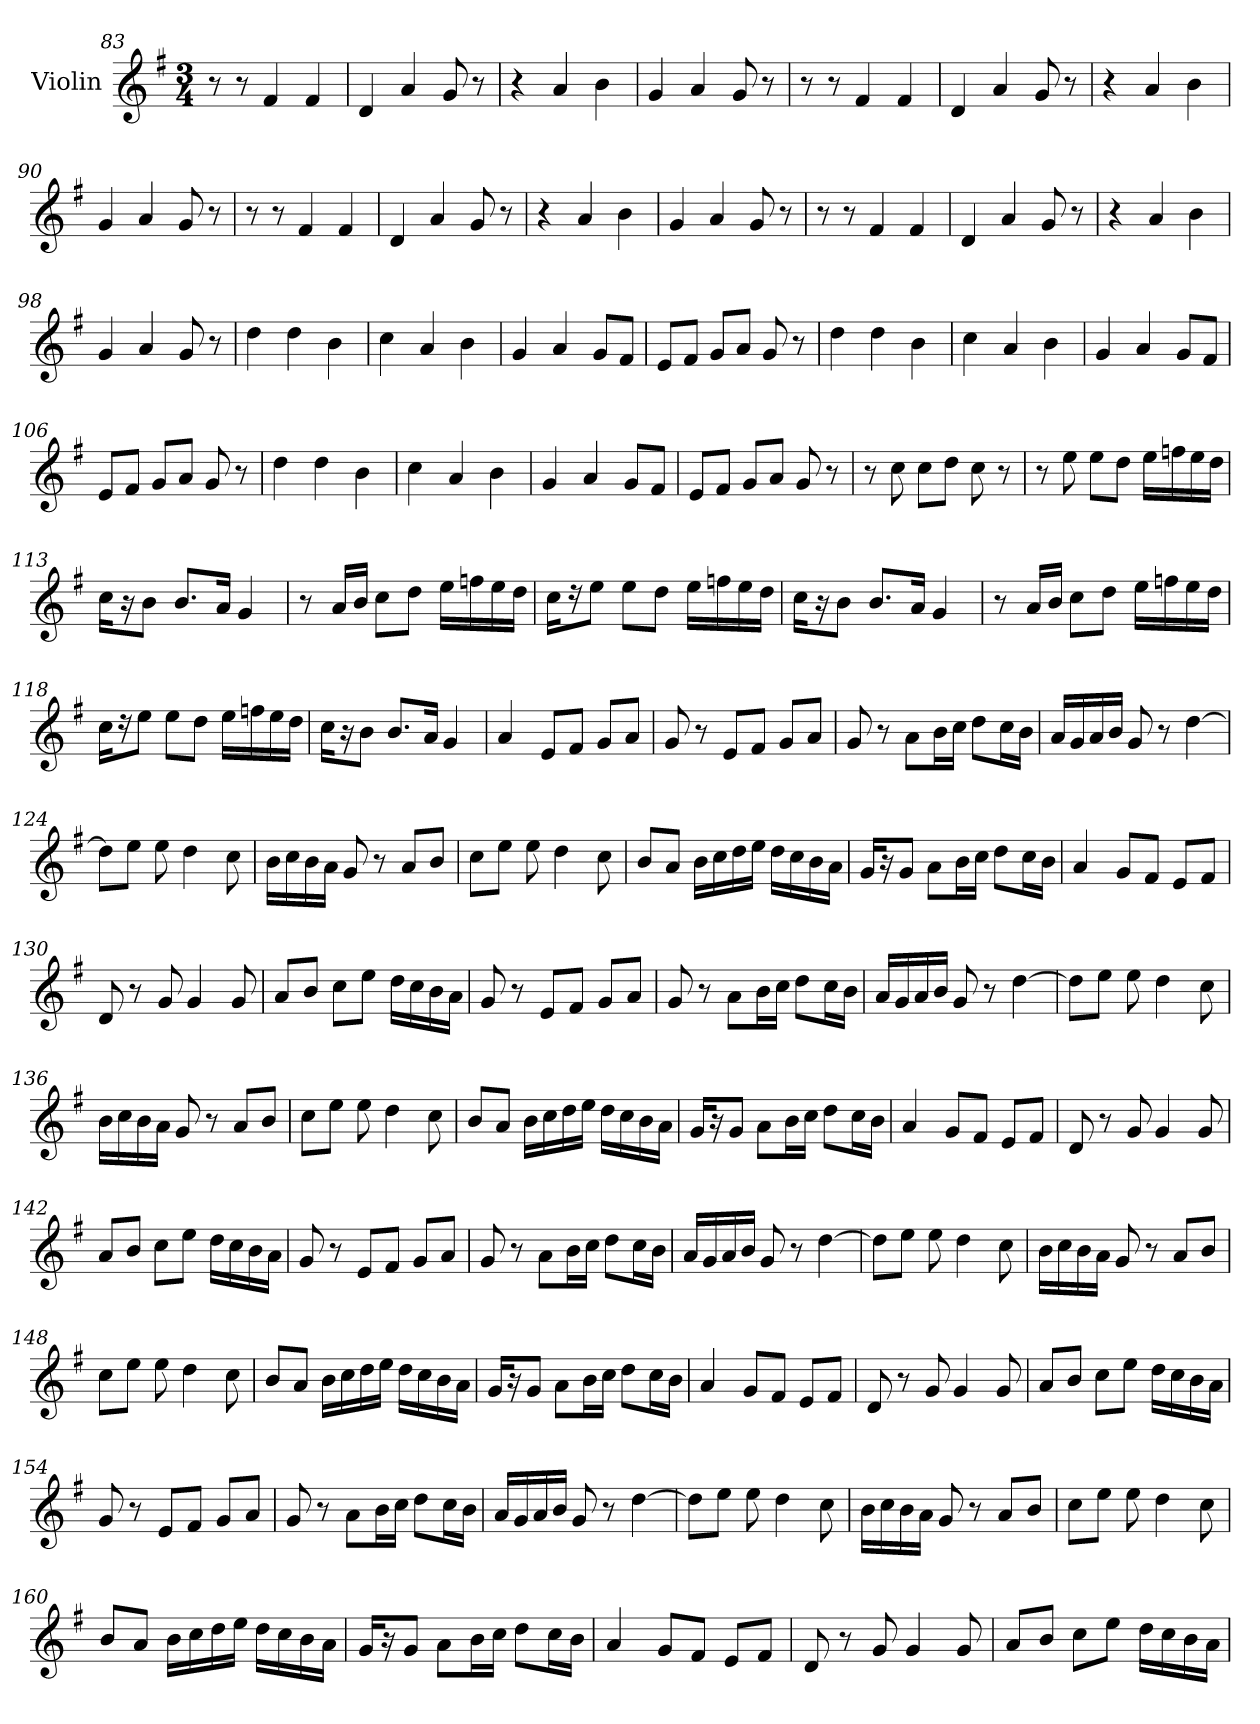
**kern
*part1
*staff1
*I"Violin
*clefG2
*k[f#]
*G:
*M3/4
=83
8r
8r
4f#/
4f#/
!!LO:LB:g=z
=84
4d/
4a/
8g/
8r
=85
4r
4a/
4b\
=86
4g/
4a/
8g/
8r
=87
8r
8r
4f#/
4f#/
=88
4d/
4a/
8g/
8r
=89
4r
4a/
4b\
=90
4g/
4a/
8g/
8r
!!LO:LB:g=z
=91
8r
8r
4f#/
4f#/
=92
4d/
4a/
8g/
8r
=93
4r
4a/
4b\
=94
4g/
4a/
8g/
8r
=95
8r
8r
4f#/
4f#/
=96
4d/
4a/
8g/
8r
=97
4r
4a/
4b\
!!LO:LB:g=z
=98
4g/
4a/
8g/
8r
=99
4dd\
4dd\
4b\
=100
4cc\
4a/
4b\
=101
4g/
4a/
8g/L
8f#/J
=102
8e/L
8f#/J
8g/L
8a/J
8g/
8r
=103
4dd\
4dd\
4b\
=104
4cc\
4a/
4b\
!!LO:LB:g=z
=105
4g/
4a/
8g/L
8f#/J
=106
8e/L
8f#/J
8g/L
8a/J
8g/
8r
=107
4dd\
4dd\
4b\
=108
4cc\
4a/
4b\
=109
4g/
4a/
8g/L
8f#/J
=110
8e/L
8f#/J
8g/L
8a/J
8g/
8r
!!LO:LB:g=z
=111
8r
8cc\
8cc\L
8dd\J
8cc\
8r
=112
8r
8ee\
8ee\L
8dd\J
16ee\LL
16ffn\
16ee\
16dd\JJ
=113
16cc\KL
16r
8b\J
8.b/L
16a/Jk
4g/
=114
8r
16a/LL
16b/JJ
8cc\L
8dd\J
16ee\LL
16ffn\
16ee\
16dd\JJ
=115
16cc\KL
16r
8ee\J
8ee\L
8dd\J
16ee\LL
16ffn\
16ee\
16dd\JJ
!!LO:LB:g=z
=116
16cc\KL
16r
8b\J
8.b/L
16a/Jk
4g/
=117
8r
16a/LL
16b/JJ
8cc\L
8dd\J
16ee\LL
16ffn\
16ee\
16dd\JJ
=118
16cc\KL
16r
8ee\J
8ee\L
8dd\J
16ee\LL
16ffn\
16ee\
16dd\JJ
=119
16cc\KL
16r
8b\J
8.b/L
16a/Jk
4g/
=120
4a/
8e/L
8f#/J
8g/L
8a/J
!!LO:PB:g=z
=121
8g/
8r
8e/L
8f#/J
8g/L
8a/J
=122
8g/
8r
8a\L
16b\L
16cc\JJ
8dd\L
16cc\L
16b\JJ
=123
16a/LL
16g/
16a/
16b/JJ
8g/
8r
[4dd\
=124
8dd\L]
8ee\J
8ee\
4dd\
8cc\
=125
16b\LL
16cc\
16b\
16a\JJ
8g/
8r
8a/L
8b/J
!!LO:LB:g=z
=126
8cc\L
8ee\J
8ee\
4dd\
8cc\
=127
8b/L
8a/J
16b\LL
16cc\
16dd\
16ee\JJ
16dd\LL
16cc\
16b\
16a\JJ
=128
16g/KL
16r
8g/J
8a\L
16b\L
16cc\JJ
8dd\L
16cc\L
16b\JJ
=129
4a/
8g/L
8f#/J
8e/L
8f#/J
=130
8d/
8r
8g/
4g/
8g/
!!LO:LB:g=z
=131
8a/L
8b/J
8cc\L
8ee\J
16dd\LL
16cc\
16b\
16a\JJ
=132
8g/
8r
8e/L
8f#/J
8g/L
8a/J
=133
8g/
8r
8a\L
16b\L
16cc\JJ
8dd\L
16cc\L
16b\JJ
=134
16a/LL
16g/
16a/
16b/JJ
8g/
8r
[4dd\
=135
8dd\L]
8ee\J
8ee\
4dd\
8cc\
!!LO:LB:g=z
=136
16b\LL
16cc\
16b\
16a\JJ
8g/
8r
8a/L
8b/J
=137
8cc\L
8ee\J
8ee\
4dd\
8cc\
=138
8b/L
8a/J
16b\LL
16cc\
16dd\
16ee\JJ
16dd\LL
16cc\
16b\
16a\JJ
=139
16g/KL
16r
8g/J
8a\L
16b\L
16cc\JJ
8dd\L
16cc\L
16b\JJ
=140
4a/
8g/L
8f#/J
8e/L
8f#/J
!!LO:LB:g=z
=141
8d/
8r
8g/
4g/
8g/
=142
8a/L
8b/J
8cc\L
8ee\J
16dd\LL
16cc\
16b\
16a\JJ
=143
8g/
8r
8e/L
8f#/J
8g/L
8a/J
=144
8g/
8r
8a\L
16b\L
16cc\JJ
8dd\L
16cc\L
16b\JJ
=145
16a/LL
16g/
16a/
16b/JJ
8g/
8r
[4dd\
!!LO:LB:g=z
=146
8dd\L]
8ee\J
8ee\
4dd\
8cc\
=147
16b\LL
16cc\
16b\
16a\JJ
8g/
8r
8a/L
8b/J
=148
8cc\L
8ee\J
8ee\
4dd\
8cc\
=149
8b/L
8a/J
16b\LL
16cc\
16dd\
16ee\JJ
16dd\LL
16cc\
16b\
16a\JJ
=150
16g/KL
16r
8g/J
8a\L
16b\L
16cc\JJ
8dd\L
16cc\L
16b\JJ
!!LO:LB:g=z
=151
4a/
8g/L
8f#/J
8e/L
8f#/J
=152
8d/
8r
8g/
4g/
8g/
=153
8a/L
8b/J
8cc\L
8ee\J
16dd\LL
16cc\
16b\
16a\JJ
=154
8g/
8r
8e/L
8f#/J
8g/L
8a/J
=155
8g/
8r
8a\L
16b\L
16cc\JJ
8dd\L
16cc\L
16b\JJ
!!LO:LB:g=z
=156
16a/LL
16g/
16a/
16b/JJ
8g/
8r
[4dd\
=157
8dd\L]
8ee\J
8ee\
4dd\
8cc\
=158
16b\LL
16cc\
16b\
16a\JJ
8g/
8r
8a/L
8b/J
=159
8cc\L
8ee\J
8ee\
4dd\
8cc\
=160
8b/L
8a/J
16b\LL
16cc\
16dd\
16ee\JJ
16dd\LL
16cc\
16b\
16a\JJ
!!LO:PB:g=z
=161
16g/KL
16r
8g/J
8a\L
16b\L
16cc\JJ
8dd\L
16cc\L
16b\JJ
=162
4a/
8g/L
8f#/J
8e/L
8f#/J
=163
8d/
8r
8g/
4g/
8g/
=164
8a/L
8b/J
8cc\L
8ee\J
16dd\LL
16cc\
16b\
16a\JJ
=
*-
